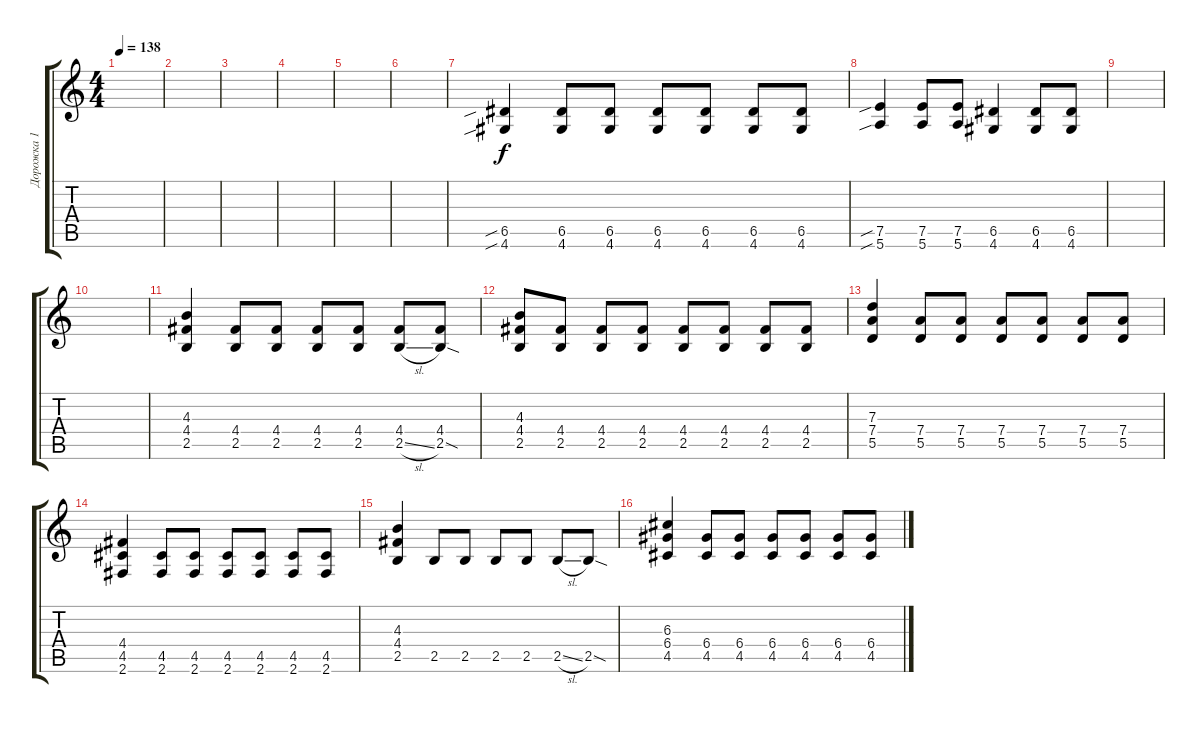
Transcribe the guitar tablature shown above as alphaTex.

\track ("Дорожка 1" "Дорожка 1") {instrument overdrivenguitar}
\staff {score tabs}
\tuning (E4 B3 G3 D3 A2 E2) {hide}
\ts (4 4)
\tempo 138
\clef g2
\ks c
|
|
|
|
|
|
(6.5{sib} 4.6{sib}).4 (6.5 4.6).8 (6.5 4.6).8 (6.5 4.6).8 (6.5 4.6).8 (6.5 4.6).8 (6.5 4.6).8 |
(7.5{sib} 5.6{sib}).4 (7.5 5.6).8 (7.5 5.6).8 (6.5 4.6).4 (6.5 4.6).8 (6.5 4.6).8 |
|
|
(4.3 4.4 2.5).4 (4.4 2.5).8 (4.4 2.5).8 (4.4 2.5).8 (4.4 2.5).8 (4.4 2.5{sl}).8 (4.4 2.5{sod}).8 |
(4.3 4.4 2.5).8 (4.4 2.5).8 (4.4 2.5).8 (4.4 2.5).8 (4.4 2.5).8 (4.4 2.5).8 (4.4 2.5).8 (4.4 2.5).8 |
(7.3 7.4 5.5).4 (7.4 5.5).8 (7.4 5.5).8 (7.4 5.5).8 (7.4 5.5).8 (7.4 5.5).8 (7.4 5.5).8 |
(4.4 4.5 2.6).4 (4.5 2.6).8 (4.5 2.6).8 (4.5 2.6).8 (4.5 2.6).8 (4.5 2.6).8 (4.5 2.6).8 |
(4.3 4.4 2.5).4 2.5.8 2.5.8 2.5.8 2.5.8 2.5{sl}.8 2.5{sod}.8 |
(6.3 6.4 4.5).4 (6.4 4.5).8 (6.4 4.5).8 (6.4 4.5).8 (6.4 4.5).8 (6.4 4.5).8 (6.4 4.5).8
